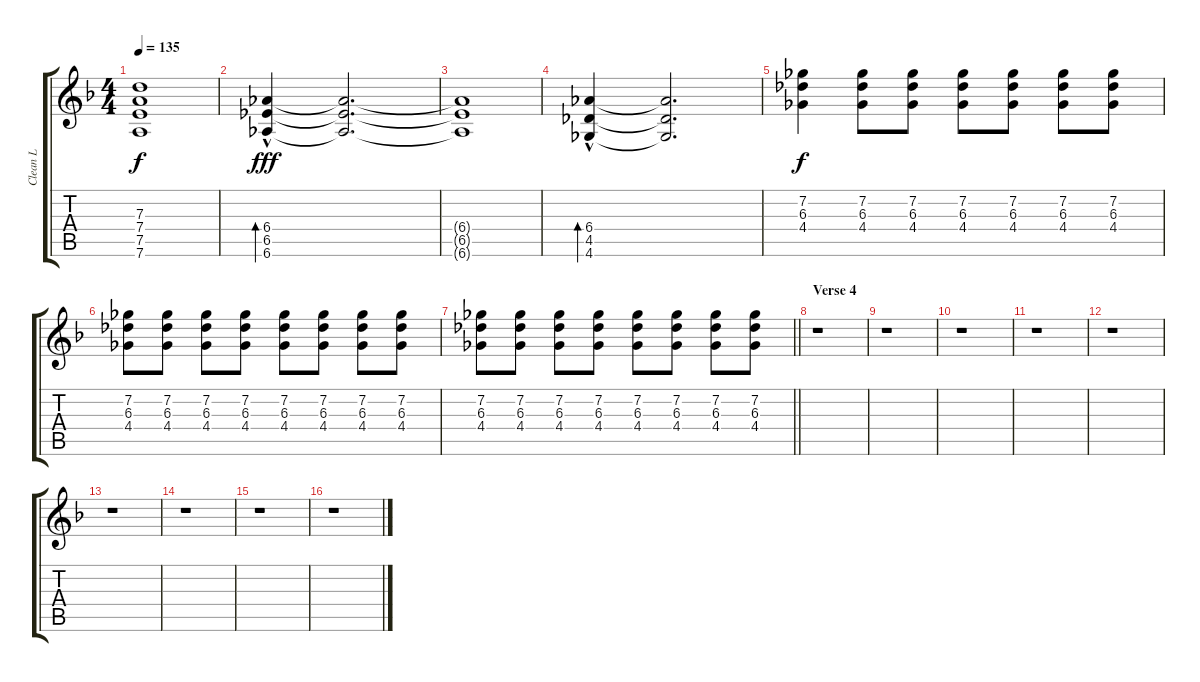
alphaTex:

\track ("Clean L" "Clean L") {instrument acousticguitarsteel}
\staff {score tabs}
\tuning (E4 B3 G3 D3 A2 D2) {hide}
\ts (4 4)
\tempo 135
\clef g2
\ks f
(7.3{t} 7.4{t} 7.5{t} 7.6{t}).1{dy f} |
(6.4{hac} 6.5{hac} 6.6{hac}).4{bd 240 dy fff} (6.4{t} 6.5{t} 6.6{t}).2{d} |
(6.4{t} 6.5{t} 6.6{t}).1 |
(6.4{hac} 4.5{hac} 4.6{hac}).4{bd 240} (6.4{t} 4.5{t} 4.6{t}).2{d} |
(7.2 6.3 4.4).4{dy f} (7.2 6.3 4.4).8 (7.2 6.3 4.4).8 (7.2 6.3 4.4).8 (7.2 6.3 4.4).8 (7.2 6.3 4.4).8 (7.2 6.3 4.4).8 |
(7.2 6.3 4.4).8 (7.2 6.3 4.4).8 (7.2 6.3 4.4).8 (7.2 6.3 4.4).8 (7.2 6.3 4.4).8 (7.2 6.3 4.4).8 (7.2 6.3 4.4).8 (7.2 6.3 4.4).8 |
\barLineRight lightlight
(7.2 6.3 4.4).8 (7.2 6.3 4.4).8 (7.2 6.3 4.4).8 (7.2 6.3 4.4).8 (7.2 6.3 4.4).8 (7.2 6.3 4.4).8 (7.2 6.3 4.4).8 (7.2 6.3 4.4).8 |
\section ("" "Verse 4")
r.1 |
r.1 |
r.1 |
r.1 |
r.1 |
r.1 |
r.1 |
r.1 |
r.1
